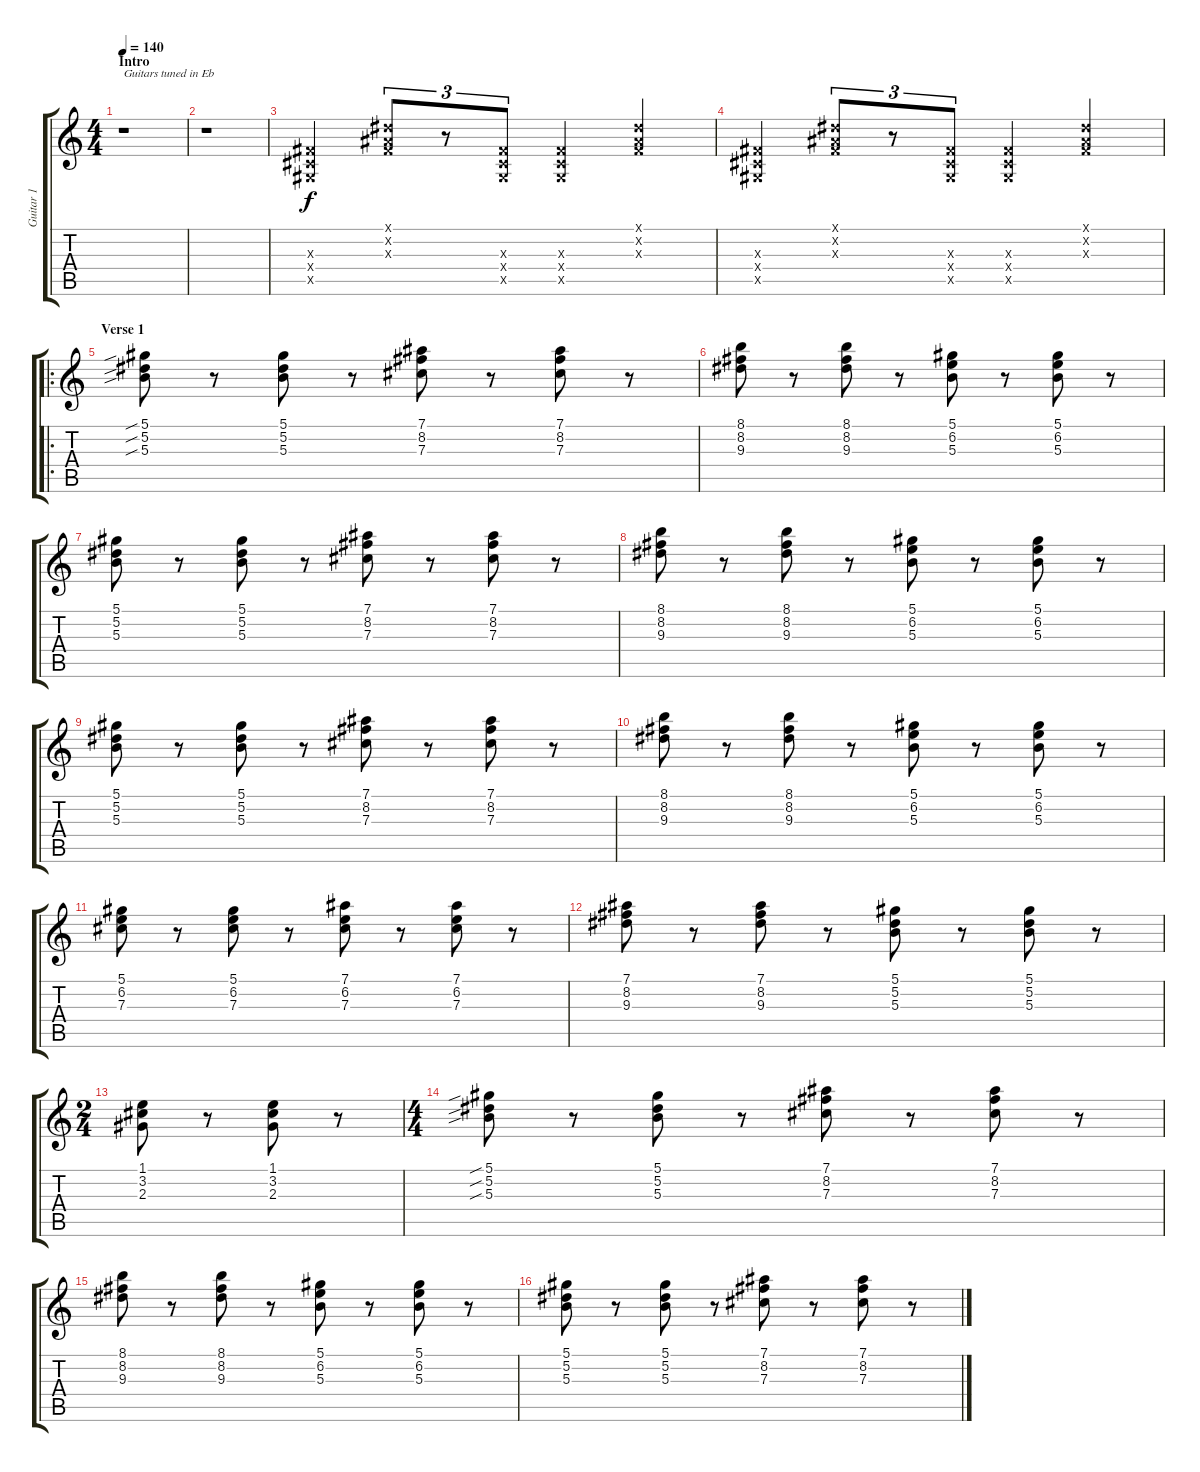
\track ("Guitar 1" "Guitar 1") {instrument distortionguitar}
\staff {score tabs}
\tuning (Eb4 Bb3 Gb3 Db3 Ab2 Eb2) {hide}
\ts (4 4)
\section ("" "Intro")
\tempo 140
\clef g2
\ks c
r.1{txt "Guitars tuned in Eb" dy f instrument distortionguitar} |
r.1 |
(0.3{x} 0.4{x} 0.5{x}).4 (0.1{x} 0.2{x} 0.3{x}).8{tu (3 2)} r.8{tu (3 2)} (0.3{x} 0.4{x} 0.5{x}).8{tu (3 2)} (0.3{x} 0.4{x} 0.5{x}).4 (0.1{x} 0.2{x} 0.3{x}).4 |
(0.3{x} 0.4{x} 0.5{x}).4 (0.1{x} 0.2{x} 0.3{x}).8{tu (3 2)} r.8{tu (3 2)} (0.3{x} 0.4{x} 0.5{x}).8{tu (3 2)} (0.3{x} 0.4{x} 0.5{x}).4 (0.1{x} 0.2{x} 0.3{x}).4 |
\ro
\section ("" "Verse 1")
(5.1{sib} 5.2{sib} 5.3{sib}).8 r.8 (5.1 5.2 5.3).8 r.8 (7.1 8.2 7.3).8 r.8 (7.1 8.2 7.3).8 r.8 |
(8.1 8.2 9.3).8 r.8 (8.1 8.2 9.3).8 r.8 (5.1 6.2 5.3).8 r.8 (5.1 6.2 5.3).8 r.8 |
(5.1 5.2 5.3).8 r.8 (5.1 5.2 5.3).8 r.8 (7.1 8.2 7.3).8 r.8 (7.1 8.2 7.3).8 r.8 |
(8.1 8.2 9.3).8 r.8 (8.1 8.2 9.3).8 r.8 (5.1 6.2 5.3).8 r.8 (5.1 6.2 5.3).8 r.8 |
(5.1 5.2 5.3).8 r.8 (5.1 5.2 5.3).8 r.8 (7.1 8.2 7.3).8 r.8 (7.1 8.2 7.3).8 r.8 |
(8.1 8.2 9.3).8 r.8 (8.1 8.2 9.3).8 r.8 (5.1 6.2 5.3).8 r.8 (5.1 6.2 5.3).8 r.8 |
(5.1 6.2 7.3).8 r.8 (5.1 6.2 7.3).8 r.8 (7.1 6.2 7.3).8 r.8 (7.1 6.2 7.3).8 r.8 |
(7.1 8.2 9.3).8 r.8 (7.1 8.2 9.3).8 r.8 (5.1 5.2 5.3).8 r.8 (5.1 5.2 5.3).8 r.8 |
\ts (2 4)
(1.1 3.2 2.3).8 r.8 (1.1 3.2 2.3).8 r.8 |
\ts (4 4)
(5.1{sib} 5.2{sib} 5.3{sib}).8 r.8 (5.1 5.2 5.3).8 r.8 (7.1 8.2 7.3).8 r.8 (7.1 8.2 7.3).8 r.8 |
(8.1 8.2 9.3).8 r.8 (8.1 8.2 9.3).8 r.8 (5.1 6.2 5.3).8 r.8 (5.1 6.2 5.3).8 r.8 |
(5.1 5.2 5.3).8 r.8 (5.1 5.2 5.3).8 r.8 (7.1 8.2 7.3).8 r.8 (7.1 8.2 7.3).8 r.8
